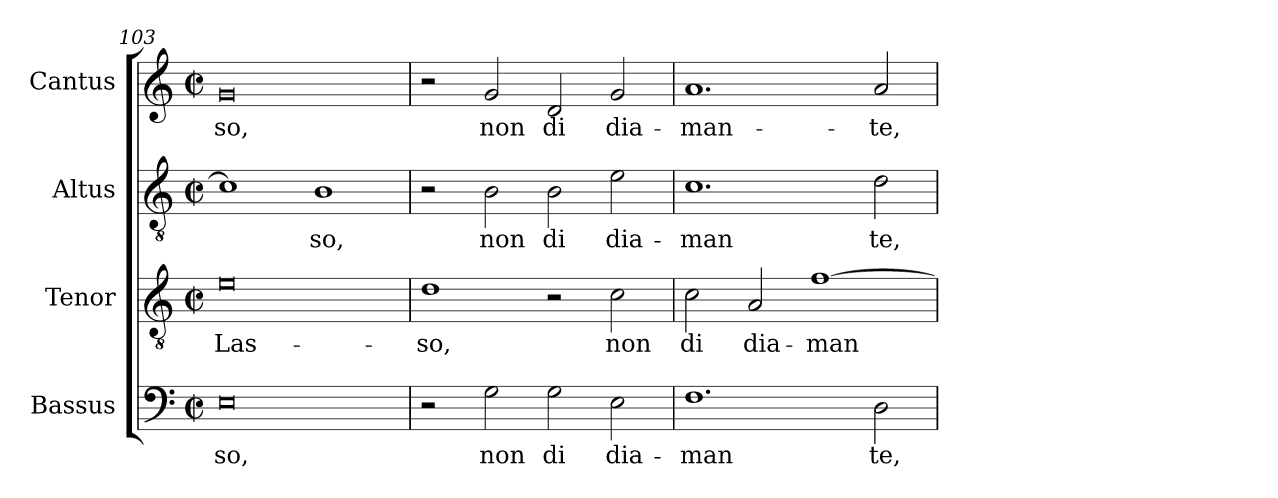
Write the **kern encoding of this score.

**kern	**text	**kern	**text	**kern	**text	**kern	**text
*part4	*part4	*part3	*part3	*part2	*part2	*part1	*part1
*staff4	*staff4	*staff3	*staff3	*staff2	*staff2	*staff1	*staff1
*I"Bassus	*	*I"Tenor	*	*I"Altus	*	*I"Cantus	*
*I'Bassus	*	*I'Tenor	*	*I'Altus	*	*I'Cantus	*
*clefF4	*	*clefGv2	*	*clefGv2	*	*clefG2	*
*k[]	*	*k[]	*	*k[]	*	*k[]	*
*C:	*	*C:	*	*C:	*	*C:	*
*M2/2	*	*M2/2	*	*M2/2	*	*M2/2	*
*met(c|)	*	*met(c|)	*	*met(c|)	*	*met(c|)	*
=103	=103	=103	=103	=103	=103	=103	=103
!	!LO:LY:b:cj	!	!LO:LY:b:cj	!	!LO:LY:b:cj	!	!LO:LY:b:cj
0E	-so,	0e	Las-	1c]	--	0g	-so,
!	!	!	!	!	!LO:LY:b:cj	!	!
.	.	.	.	1B	-so,	.	.
=104	=104	=104	=104	=104	=104	=104	=104
!	!	!	!LO:LY:b:cj	!	!	!	!
2r	.	1d	-so,	2r	.	2r	.
!	!LO:LY:b:cj	!	!	!	!LO:LY:b:cj	!	!LO:LY:b:cj
2G\	non	.	.	2B\	non	2g/	non
!	!LO:LY:b:cj	!	!	!	!LO:LY:b:cj	!	!LO:LY:b:cj
2G\	di	2r	.	2B\	di	2d/	di
!	!LO:LY:b:cj	!	!LO:LY:b:cj	!	!LO:LY:b:cj	!	!LO:LY:b:cj
2E\	dia-	2c\	non	2e\	dia-	2g/	dia-
!!LO:LB:g=z
=105	=105	=105	=105	=105	=105	=105	=105
!	!LO:LY:b:cj	!	!LO:LY:b:cj	!	!LO:LY:b:cj	!	!LO:LY:b:cj
1.F	-man	2c\	di	1.c	-man	1.a	-man-
!	!	!	!LO:LY:b:cj	!	!	!	!
.	.	2A/	dia-	.	.	.	.
!	!	!	!LO:LY:b:cj	!	!	!	!
.	.	[>1f	-man-	.	.	.	.
!	!LO:LY:b:cj	!	!	!	!LO:LY:b:cj	!	!LO:LY:b:cj
2D\	te,	.	.	2d\	te,	2a/	-te,
=	=	=	=	=	=	=	=
*-	*-	*-	*-	*-	*-	*-	*-
